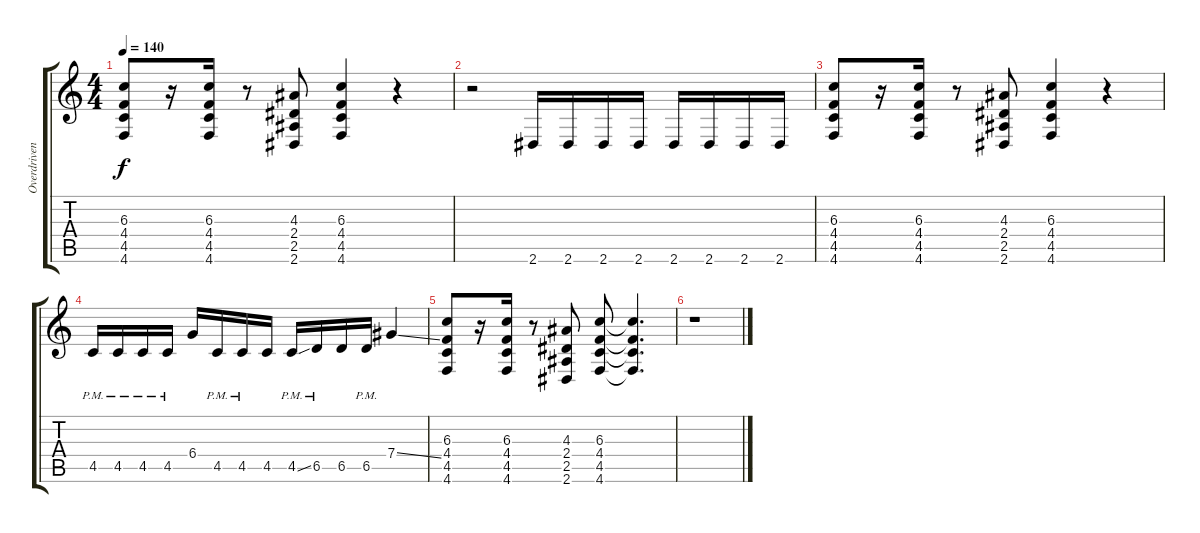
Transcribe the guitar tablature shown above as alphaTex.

\track ("Overdriven Guitar" "Overdriven") {instrument overdrivenguitar}
\staff {score tabs}
\tuning (Eb4 Bb3 Gb3 Db3 Ab2 Db2) {hide}
\ts (4 4)
\tempo 140
\clef g2
\ks c
(6.3 4.4 4.5 4.6).8{dy f} r.16 (6.3 4.4 4.5 4.6).16 r.8 (4.3 2.4 2.5 2.6).8 (6.3 4.4 4.5 4.6).4 r.4 |
r.2 2.6.16 2.6.16 2.6.16 2.6.16 2.6.16 2.6.16 2.6.16 2.6.16 |
(6.3 4.4 4.5 4.6).8 r.16 (6.3 4.4 4.5 4.6).16 r.8 (4.3 2.4 2.5 2.6).8 (6.3 4.4 4.5 4.6).4 r.4 |
4.5{pm}.16 4.5{pm}.16 4.5{pm}.16 4.5{pm}.16 6.4.16 4.5{pm}.16 4.5{pm}.16 4.5.16 4.5{ss pm}.16 6.5{pm}.16 6.5.16 6.5{pm}.16 7.4{ss}.4 |
(6.3 4.4 4.5 4.6).8 r.16 (6.3 4.4 4.5 4.6).16 r.8 (4.3 2.4 2.5 2.6).8 (6.3 4.4 4.5 4.6).8 (6.3{t} 4.4{t} 4.5{t} 4.6{t}).4{d} |
r.1
